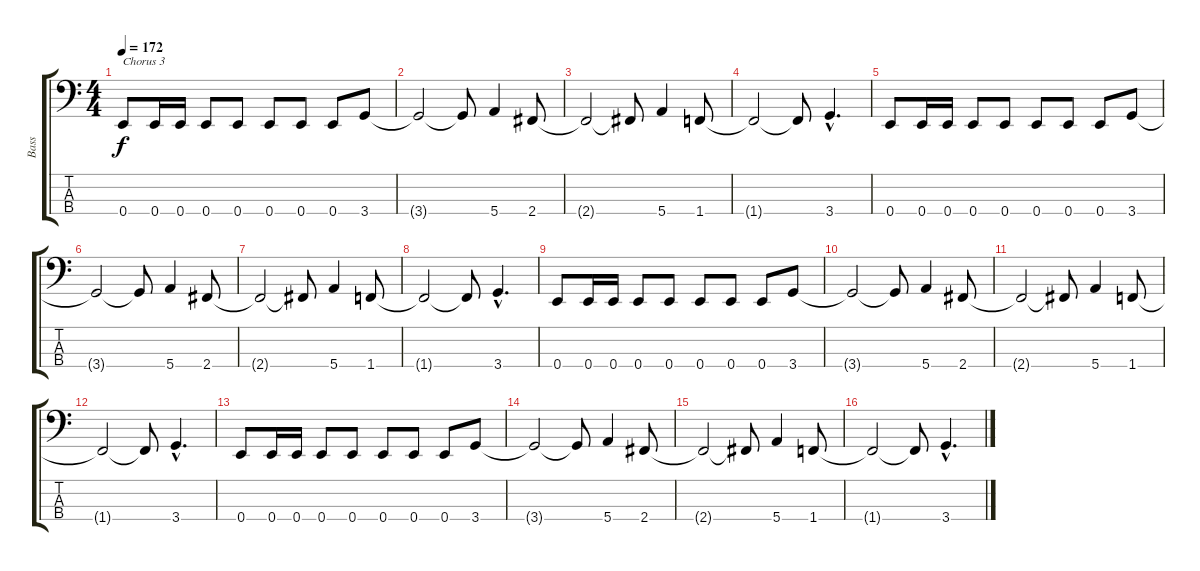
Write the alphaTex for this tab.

\track ("Bass" "Bass") {instrument electricbassfinger}
\staff {score tabs}
\tuning (G2 D2 A1 E1) {hide}
\ts (4 4)
\tempo 172
\clef f4
\ks c
0.4.8{txt "Chorus 3" dy f} 0.4.16 0.4.16 0.4.8 0.4.8 0.4.8 0.4.8 0.4.8 3.4.8 |
3.4{t}.2 3.4{t}.8 5.4.4 2.4.8 |
2.4{t}.2 2.4{t}.8 5.4.4 1.4.8 |
1.4{t}.2 1.4{t}.8 3.4{hac}.4{d} |
0.4.8 0.4.16 0.4.16 0.4.8 0.4.8 0.4.8 0.4.8 0.4.8 3.4.8 |
3.4{t}.2 3.4{t}.8 5.4.4 2.4.8 |
2.4{t}.2 2.4{t}.8 5.4.4 1.4.8 |
1.4{t}.2 1.4{t}.8 3.4{hac}.4{d} |
0.4.8 0.4.16 0.4.16 0.4.8 0.4.8 0.4.8 0.4.8 0.4.8 3.4.8 |
3.4{t}.2 3.4{t}.8 5.4.4 2.4.8 |
2.4{t}.2 2.4{t}.8 5.4.4 1.4.8 |
1.4{t}.2 1.4{t}.8 3.4{hac}.4{d} |
0.4.8 0.4.16 0.4.16 0.4.8 0.4.8 0.4.8 0.4.8 0.4.8 3.4.8 |
3.4{t}.2 3.4{t}.8 5.4.4 2.4.8 |
2.4{t}.2 2.4{t}.8 5.4.4 1.4.8 |
1.4{t}.2 1.4{t}.8 3.4{hac}.4{d}
